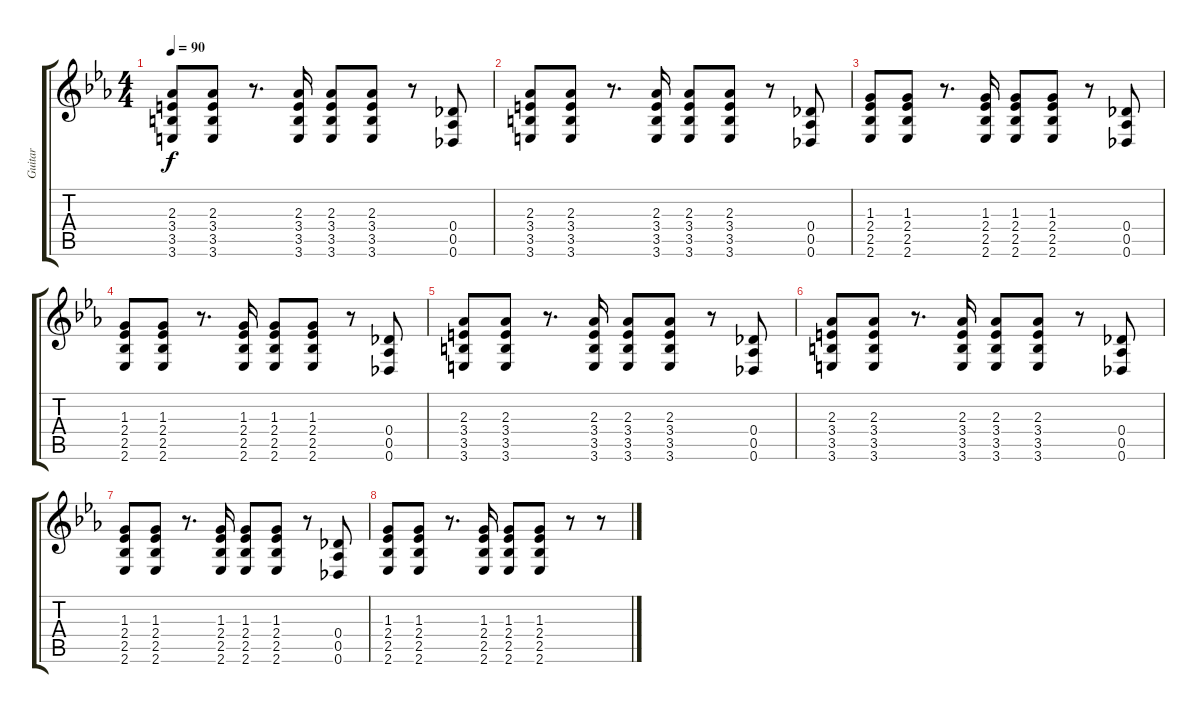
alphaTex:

\track ("Guitar" "Guitar") {instrument distortionguitar}
\staff {score tabs}
\tuning (Eb4 Bb3 Gb3 Db3 Ab2 Db2) {hide}
\ts (4 4)
\tempo 90
\clef g2
\ks cminor
(2.3 3.4 3.5 3.6).8{dy f} (2.3 3.4 3.5 3.6).8 r.8{d} (2.3 3.4 3.5 3.6).16 (2.3 3.4 3.5 3.6).8 (2.3 3.4 3.5 3.6).8 r.8 (0.4 0.5 0.6).8 |
(2.3 3.4 3.5 3.6).8 (2.3 3.4 3.5 3.6).8 r.8{d} (2.3 3.4 3.5 3.6).16 (2.3 3.4 3.5 3.6).8 (2.3 3.4 3.5 3.6).8 r.8 (0.4 0.5 0.6).8 |
(1.3 2.4 2.5 2.6).8 (1.3 2.4 2.5 2.6).8 r.8{d} (1.3 2.4 2.5 2.6).16 (1.3 2.4 2.5 2.6).8 (1.3 2.4 2.5 2.6).8 r.8 (0.4 0.5 0.6).8 |
(1.3 2.4 2.5 2.6).8 (1.3 2.4 2.5 2.6).8 r.8{d} (1.3 2.4 2.5 2.6).16 (1.3 2.4 2.5 2.6).8 (1.3 2.4 2.5 2.6).8 r.8 (0.4 0.5 0.6).8 |
(2.3 3.4 3.5 3.6).8 (2.3 3.4 3.5 3.6).8 r.8{d} (2.3 3.4 3.5 3.6).16 (2.3 3.4 3.5 3.6).8 (2.3 3.4 3.5 3.6).8 r.8 (0.4 0.5 0.6).8 |
(2.3 3.4 3.5 3.6).8 (2.3 3.4 3.5 3.6).8 r.8{d} (2.3 3.4 3.5 3.6).16 (2.3 3.4 3.5 3.6).8 (2.3 3.4 3.5 3.6).8 r.8 (0.4 0.5 0.6).8 |
(1.3 2.4 2.5 2.6).8 (1.3 2.4 2.5 2.6).8 r.8{d} (1.3 2.4 2.5 2.6).16 (1.3 2.4 2.5 2.6).8 (1.3 2.4 2.5 2.6).8 r.8 (0.4 0.5 0.6).8 |
(1.3 2.4 2.5 2.6).8 (1.3 2.4 2.5 2.6).8 r.8{d} (1.3 2.4 2.5 2.6).16 (1.3 2.4 2.5 2.6).8 (1.3 2.4 2.5 2.6).8 r.8 r.8
